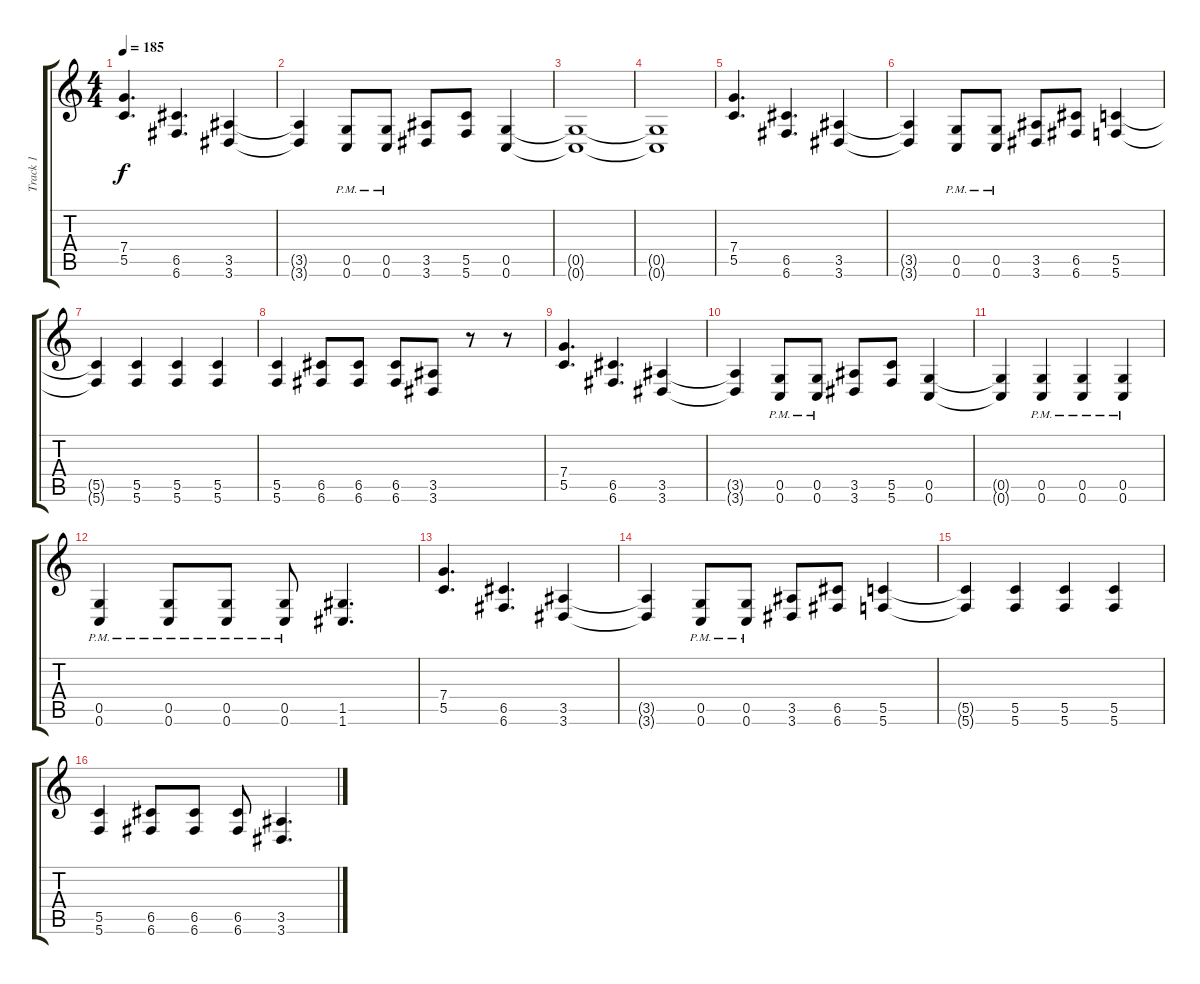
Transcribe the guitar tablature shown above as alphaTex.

\track ("Track 1" "Track 1") {instrument distortionguitar}
\staff {score tabs}
\tuning (D4 A3 F3 C3 G2 C2) {hide}
\ts (4 4)
\tempo 185
\clef g2
\ks c
(7.4 5.5).4{d dy f} (6.5 6.6).4{d} (3.5 3.6).4 |
(3.5{t} 3.6{t}).4 (0.5{pm} 0.6{pm}).8 (0.5{pm} 0.6{pm}).8 (3.5 3.6).8 (5.5 5.6).8 (0.5 0.6).4 |
(0.5{t} 0.6{t}).1 |
(0.5{t} 0.6{t}).1 |
(7.4 5.5).4{d} (6.5 6.6).4{d} (3.5 3.6).4 |
(3.5{t} 3.6{t}).4 (0.5{pm} 0.6{pm}).8 (0.5{pm} 0.6{pm}).8 (3.5 3.6).8 (6.5 6.6).8 (5.5 5.6).4 |
(5.5{t} 5.6{t}).4 (5.5 5.6).4 (5.5 5.6).4 (5.5 5.6).4 |
(5.5 5.6).4 (6.5 6.6).8 (6.5 6.6).8 (6.5 6.6).8 (3.5 3.6).8 r.8 r.8 |
(7.4 5.5).4{d} (6.5 6.6).4{d} (3.5 3.6).4 |
(3.5{t} 3.6{t}).4 (0.5{pm} 0.6{pm}).8 (0.5{pm} 0.6{pm}).8 (3.5 3.6).8 (5.5 5.6).8 (0.5 0.6).4 |
(0.5{t} 0.6{t}).4 (0.5{pm} 0.6{pm}).4 (0.5{pm} 0.6{pm}).4 (0.5{pm} 0.6{pm}).4 |
(0.5{pm} 0.6{pm}).4 (0.5{pm} 0.6{pm}).8 (0.5{pm} 0.6{pm}).8 (0.5{pm} 0.6{pm}).8 (1.5 1.6).4{d} |
(7.4 5.5).4{d} (6.5 6.6).4{d} (3.5 3.6).4 |
(3.5{t} 3.6{t}).4 (0.5{pm} 0.6{pm}).8 (0.5{pm} 0.6{pm}).8 (3.5 3.6).8 (6.5 6.6).8 (5.5 5.6).4 |
(5.5{t} 5.6{t}).4 (5.5 5.6).4 (5.5 5.6).4 (5.5 5.6).4 |
(5.5 5.6).4 (6.5 6.6).8 (6.5 6.6).8 (6.5 6.6).8 (3.5 3.6).4{d}
